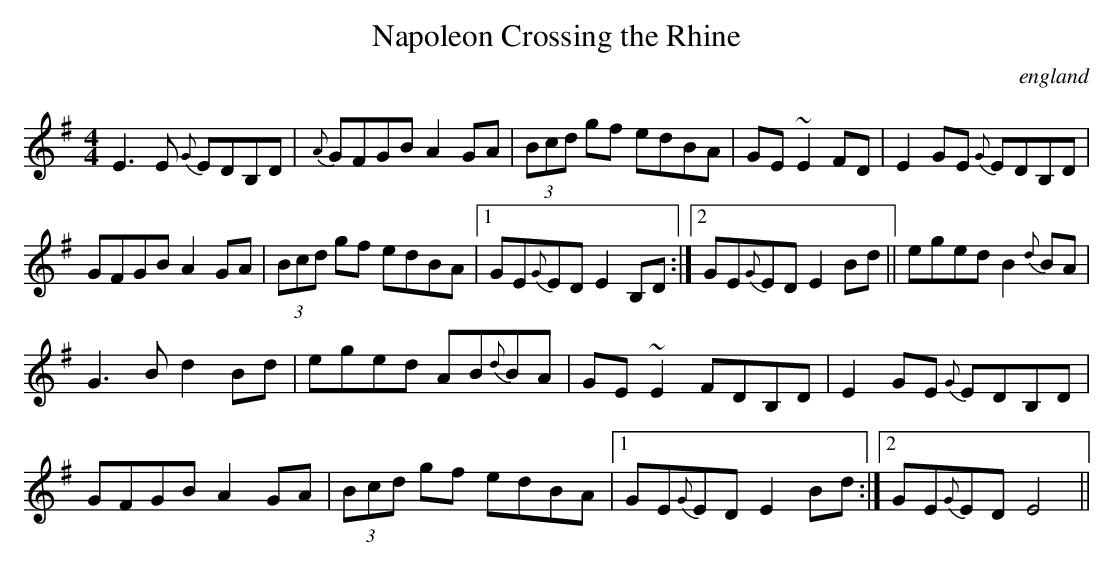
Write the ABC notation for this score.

X:1
T:Napoleon Crossing the Rhine
O:england
M:4/4
K:Em
E3E {G}EDB,D | {A}GFGB A2GA | (3Bcd gf edBA | GE~E2 FD+D2B,2+ | E2GE {G}EDB,D |
GFGB A2GA | (3Bcd gf edBA |1 GE{G}ED E2B,D :|2 GE{G}ED E2Bd || eged B2{d}BA |
G3B d2Bd | eged AB{d}BA | GE~E2 FDB,D | E2GE {G}EDB,D |
GFGB A2GA | (3Bcd gf edBA |1 GE{G}ED E2Bd :|2 GE{G}ED E4 ||
